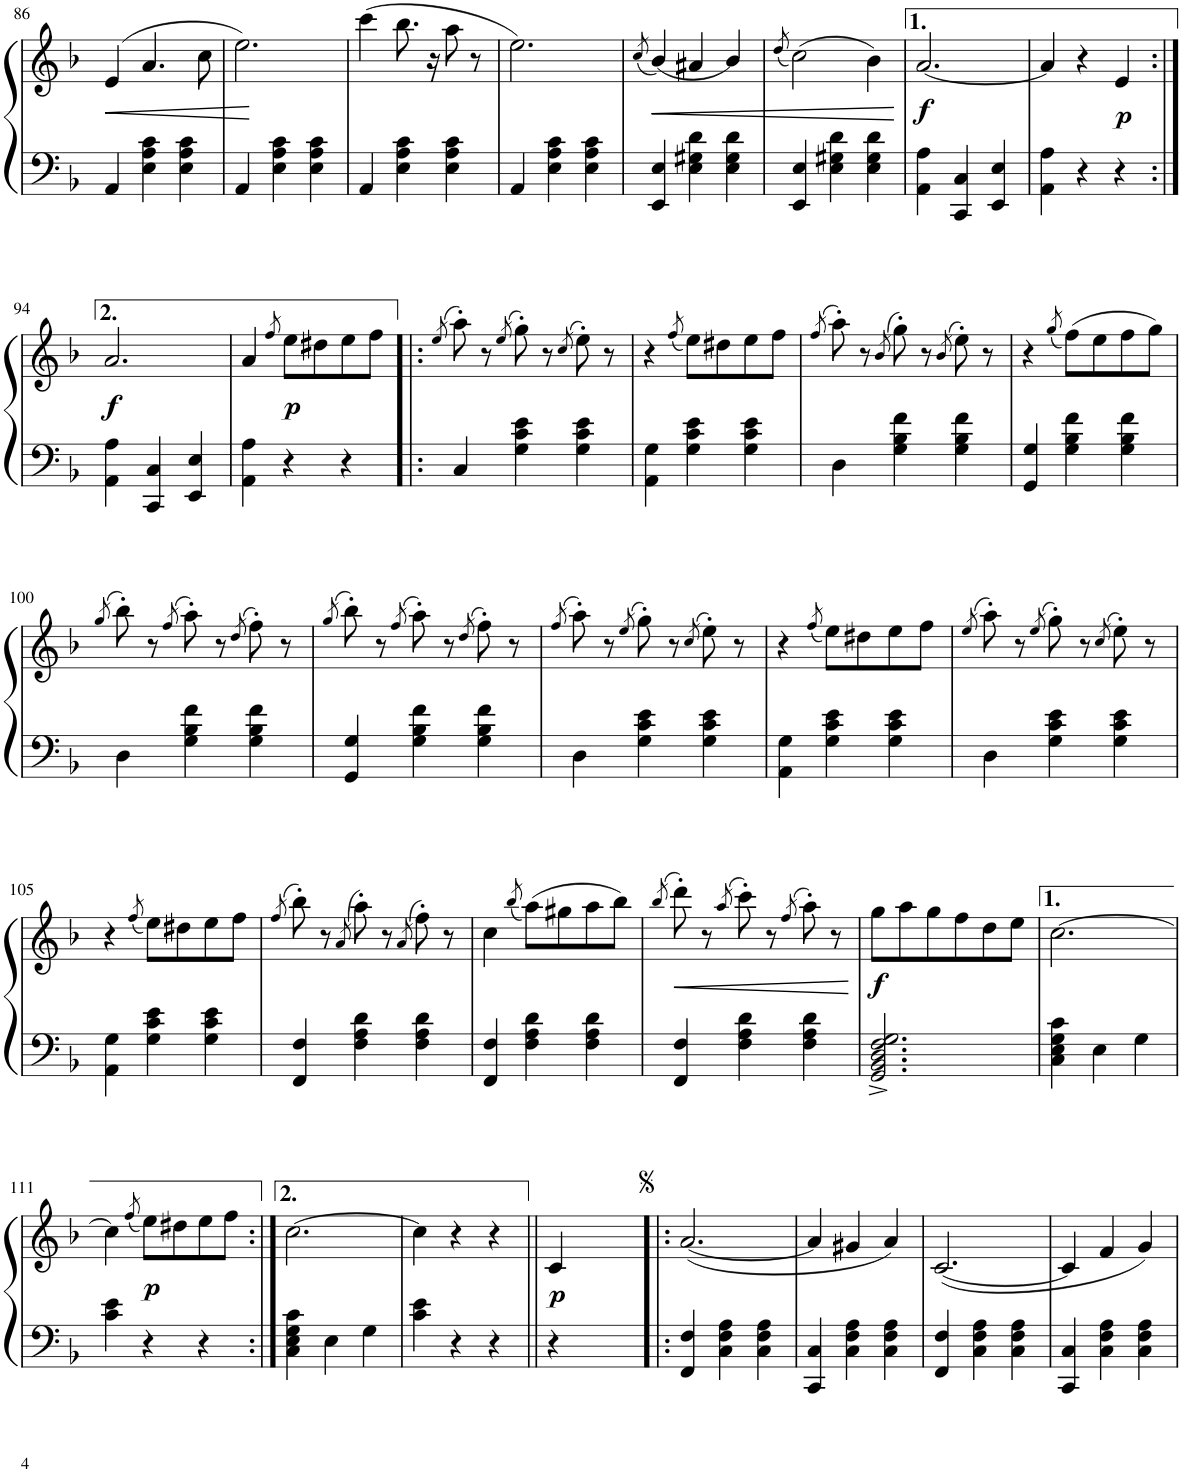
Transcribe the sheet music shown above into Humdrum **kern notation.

**kern	**kern	**dynam
*part1	*part1	*part1
*staff2	*staff1	*staff1/2
*I"Piano	*	*
*I'Pno.	*	*
!!LO:PB:g=z
*clefF4	*clefG2	*
*k[b-]	*k[b-]	*
*M3/4	*M3/4	*
=86	=86	=86
!	!	!LO:HP:b
4AA/	(>4e/	<
4E\ 4A\ 4c\	4.a/	.
4E\ 4A\ 4c\	.	.
.	8cc\	.
=87	=87	=87
4AA/	2.ee\)	.
4E\ 4A\ 4c\	.	.
4E\ 4A\ 4c\	.	.
.	.	[
=88	=88	=88
4AA/	(4ccc\	.
4E\ 4A\ 4c\	8.bb-\	.
.	16r	.
4E\ 4A\ 4c\	8aa\	.
.	8r	.
=89	=89	=89
4AA/	2.ee\)	.
4E\ 4A\ 4c\	.	.
4E\ 4A\ 4c\	.	.
=90	=90	=90
.	(8qcc/	.
4EE/ 4E/	(4b-/)	.
4E\ 4G#X\ 4d\	4a#X/	.
4E\ 4G#\ 4d\	4b-/)	.
=91	=91	=91
.	(8qdd/	.
4EE/ 4E/	(2cc\)	.
4E\ 4G#X\ 4d\	.	.
4E\ 4G#\ 4d\	4b-\)	.
=92	=92	=92
!	!	!LO:DY:b
4AA\ 4A\	[2.a/	f
4CC/ 4C/	.	.
4EE/ 4E/	.	.
=93	=93	=93
4AA\ 4A\	4a/]	.
4r	4r	.
!	!	!LO:DY:b
4r	4e/	p
!!LO:LB:g=z
=94:|!	=94:|!	=94:|!
!	!	!LO:DY:b
4AA\ 4A\	2.a/	f
4CC/ 4C/	.	.
4EE/ 4E/	.	.
=95	=95	=95
4AA\ 4A\	4a/	.
.	8qff/	.
!	!	!LO:DY:b
4r	8ee\L	p
.	8dd#X\	.
4r	8ee\	.
.	8ff\J	.
=96!|:	=96!|:	=96!|:
.	(>8qee/	.
4C/	8aa'\)	.
.	8r	.
.	(>8qee/	.
4G\ 4c\ 4e\	8gg'\)	.
.	8r	.
.	(>8qcc/	.
4G\ 4c\ 4e\	8ee'\)	.
.	8r	.
=97	=97	=97
4AA\ 4G\	4r	.
.	(8qff/	.
4G\ 4c\ 4e\	8ee\L)	.
.	8dd#X\	.
4G\ 4c\ 4e\	8ee\	.
.	8ff\J	.
=98	=98	=98
.	(>8qff/	.
4D\	8aa'\)	.
.	8r	.
.	(>8qb-/	.
4G\ 4B-\ 4f\	8gg'\)	.
.	8r	.
.	(>8qb-/	.
4G\ 4B-\ 4f\	8ee'\)	.
.	8r	.
=99	=99	=99
4GG/ 4G/	4r	.
.	(8qgg/	.
4G\ 4B-\ 4f\	(8ff\L)	.
.	8ee\	.
4G\ 4B-\ 4f\	8ff\	.
.	8gg\J)	.
!!LO:LB:g=z
=100	=100	=100
.	(>8qgg/	.
4D\	8bb-'\)	.
.	8r	.
.	(>8qff/	.
4G\ 4B-\ 4f\	8aa'\)	.
.	8r	.
.	(>8qdd/	.
4G\ 4B-\ 4f\	8ff'\)	.
.	8r	.
=101	=101	=101
.	(>8qgg/	.
4GG/ 4G/	8bb-'\)	.
.	8r	.
.	(>8qff/	.
4G\ 4B-\ 4f\	8aa'\)	.
.	8r	.
.	(>8qdd/	.
4G\ 4B-\ 4f\	8ff'\)	.
.	8r	.
=102	=102	=102
.	(>8qff/	.
4D\	8aa'\)	.
.	8r	.
.	(>8qee/	.
4G\ 4c\ 4e\	8gg'\)	.
.	8r	.
.	(>8qcc/	.
4G\ 4c\ 4e\	8ee'\)	.
.	8r	.
=103	=103	=103
4AA\ 4G\	4r	.
.	(8qff/	.
4G\ 4c\ 4e\	8ee\L)	.
.	8dd#X\	.
4G\ 4c\ 4e\	8ee\	.
.	8ff\J	.
=104	=104	=104
.	(>8qee/	.
4D\	8aa'\)	.
.	8r	.
.	(>8qee/	.
4G\ 4c\ 4e\	8gg'\)	.
.	8r	.
.	(>8qcc/	.
4G\ 4c\ 4e\	8ee'\)	.
.	8r	.
!!LO:LB:g=z
=105	=105	=105
4AA\ 4G\	4r	.
.	(8qff/	.
4G\ 4c\ 4e\	8ee\L)	.
.	8dd#X\	.
4G\ 4c\ 4e\	8ee\	.
.	8ff\J	.
=106	=106	=106
.	(>8qff/	.
4FF/ 4F/	8bb-'\)	.
.	8r	.
.	(>8qa/	.
4F\ 4A\ 4d\	8aa'\)	.
.	8r	.
.	(>8qa/	.
4F\ 4A\ 4d\	8ff'\)	.
.	8r	.
=107	=107	=107
4FF/ 4F/	4cc\	.
.	(8qbb-/	.
4F\ 4A\ 4d\	(8aa\L)	.
.	8gg#X\	.
4F\ 4A\ 4d\	8aa\	.
.	8bb-\J)	.
=108	=108	=108
.	(>8qbb-/	.
4FF/ 4F/	8ddd'\)	.
.	8r	.
.	(>8qaa/	.
4F\ 4A\ 4d\	8ccc'\)	.
.	8r	.
.	(>8qff/	.
4F\ 4A\ 4d\	8aa'\)	.
.	8r	.
=109	=109	=109
!	!	!LO:DY:b
2.GG/^ 2.BB-/^ 2.D/^ 2.F/^ 2.G/^	8gg\L	f
.	8aa\	.
.	8gg\	.
.	8ff\	.
.	8dd\	.
.	8ee\J	.
=110	=110	=110
4C\ 4E\ 4G\ 4c\	[2.cc\	.
4E\	.	.
4G\	.	.
!!LO:LB:g=z
=111	=111	=111
4c\ 4e\	4cc\]	.
.	(8qff/	.
!	!	!LO:DY:b
4r	8ee\L)	p
.	8dd#X\	.
4r	8ee\	.
.	8ff\J	.
=112:|!	=112:|!	=112:|!
4C\ 4E\ 4G\ 4c\	[2.cc\	.
4E\	.	.
4G\	.	.
=113	=113	=113
4c\ 4e\	4cc\]	.
4r	4r	.
4r	4r	.
=114||	=114||	=114||
!	!	!LO:DY:b
4r	4c/	p
2ryy	2ryy	.
=115!|:	=115!|:	=115!|:
4FF/ 4F/	(<[2.a/	.
4C\ 4F\ 4A\	.	.
4C\ 4F\ 4A\	.	.
=116	=116	=116
4CC/ 4C/	4a/]	.
4C\ 4F\ 4A\	4g#X/	.
4C\ 4F\ 4A\	4a/)	.
=117	=117	=117
4FF/ 4F/	(<[2.c/	.
4C\ 4F\ 4A\	.	.
4C\ 4F\ 4A\	.	.
=118	=118	=118
4CC/ 4C/	4c/]	.
4C\ 4F\ 4A\	4f/	.
4C\ 4F\ 4A\	4g/)	.
=	=	=
*-	*-	*-
